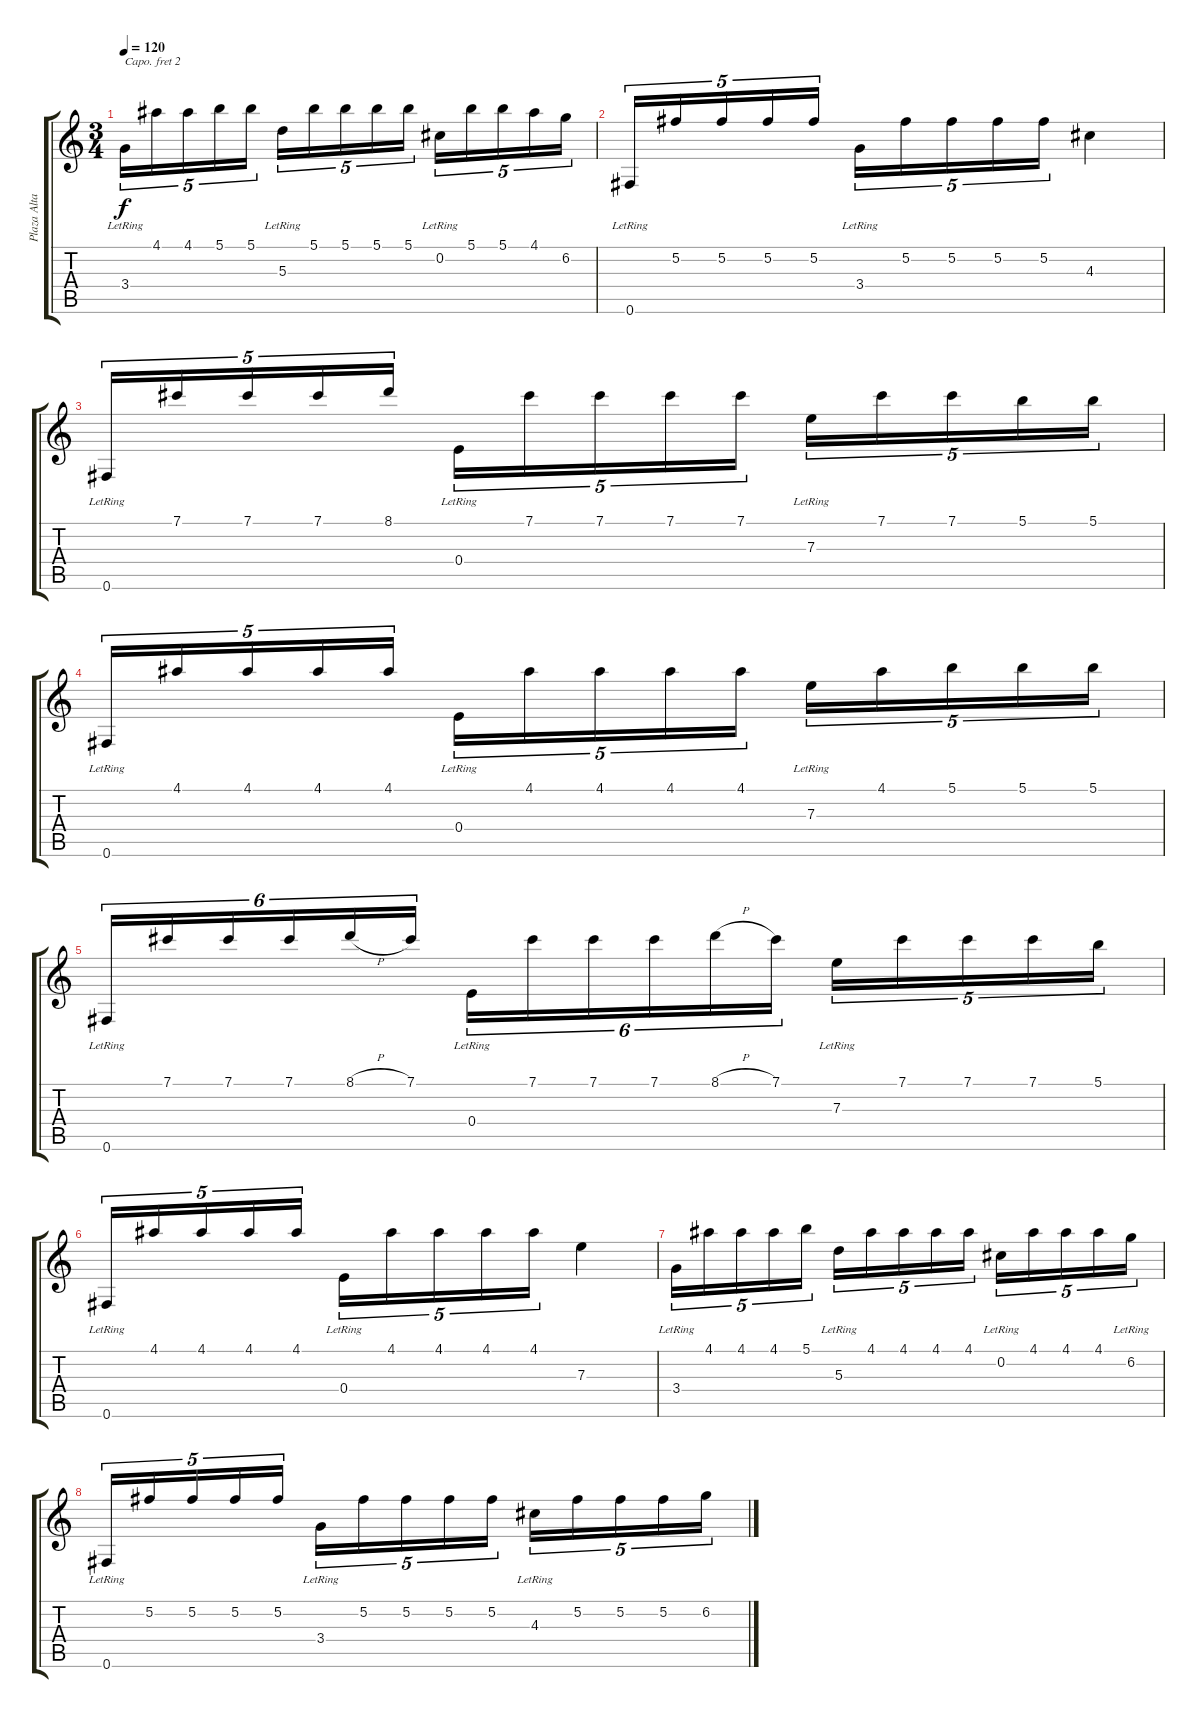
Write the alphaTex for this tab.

\track ("Plaza Alta" "Plaza Alta") {instrument acousticguitarnylon}
\staff {score tabs}
\capo 2
\tuning (E4 B3 G3 D3 A2 E2) {hide}
\ts (3 4)
\tempo 120
\clef g2
\ks c
3.4{lr}.16{tu (5 4) dy f} 4.1.16{tu (5 4)} 4.1.16{tu (5 4)} 5.1.16{tu (5 4)} 5.1.16{tu (5 4)} 5.3{lr}.16{tu (5 4)} 5.1.16{tu (5 4)} 5.1.16{tu (5 4)} 5.1.16{tu (5 4)} 5.1.16{tu (5 4)} 0.2{lr}.16{tu (5 4)} 5.1.16{tu (5 4)} 5.1.16{tu (5 4)} 4.1.16{tu (5 4)} 6.2.16{tu (5 4)} |
0.6{lr}.16{tu (5 4)} 5.2.16{tu (5 4)} 5.2.16{tu (5 4)} 5.2.16{tu (5 4)} 5.2.16{tu (5 4)} 3.4{lr}.16{tu (5 4)} 5.2.16{tu (5 4)} 5.2.16{tu (5 4)} 5.2.16{tu (5 4)} 5.2.16{tu (5 4)} 4.3.4 |
0.6{lr}.16{tu (5 4)} 7.1.16{tu (5 4)} 7.1.16{tu (5 4)} 7.1.16{tu (5 4)} 8.1.16{tu (5 4)} 0.4{lr}.16{tu (5 4)} 7.1.16{tu (5 4)} 7.1.16{tu (5 4)} 7.1.16{tu (5 4)} 7.1.16{tu (5 4)} 7.3{lr}.16{tu (5 4)} 7.1.16{tu (5 4)} 7.1.16{tu (5 4)} 5.1.16{tu (5 4)} 5.1.16{tu (5 4)} |
0.6{lr}.16{tu (5 4)} 4.1.16{tu (5 4)} 4.1.16{tu (5 4)} 4.1.16{tu (5 4)} 4.1.16{tu (5 4)} 0.4{lr}.16{tu (5 4)} 4.1.16{tu (5 4)} 4.1.16{tu (5 4)} 4.1.16{tu (5 4)} 4.1.16{tu (5 4)} 7.3{lr}.16{tu (5 4)} 4.1.16{tu (5 4)} 5.1.16{tu (5 4)} 5.1.16{tu (5 4)} 5.1.16{tu (5 4)} |
0.6{lr}.16{tu (6 4)} 7.1.16{tu (6 4)} 7.1.16{tu (6 4)} 7.1.16{tu (6 4)} 8.1{h}.16{tu (6 4)} 7.1.16{tu (6 4)} 0.4{lr}.16{tu (6 4)} 7.1.16{tu (6 4)} 7.1.16{tu (6 4)} 7.1.16{tu (6 4)} 8.1{h}.16{tu (6 4)} 7.1.16{tu (6 4)} 7.3{lr}.16{tu (5 4)} 7.1.16{tu (5 4)} 7.1.16{tu (5 4)} 7.1.16{tu (5 4)} 5.1.16{tu (5 4)} |
0.6{lr}.16{tu (5 4)} 4.1.16{tu (5 4)} 4.1.16{tu (5 4)} 4.1.16{tu (5 4)} 4.1.16{tu (5 4)} 0.4{lr}.16{tu (5 4)} 4.1.16{tu (5 4)} 4.1.16{tu (5 4)} 4.1.16{tu (5 4)} 4.1.16{tu (5 4)} 7.3.4 |
3.4{lr}.16{tu (5 4)} 4.1.16{tu (5 4)} 4.1.16{tu (5 4)} 4.1.16{tu (5 4)} 5.1.16{tu (5 4)} 5.3{lr}.16{tu (5 4)} 4.1.16{tu (5 4)} 4.1.16{tu (5 4)} 4.1.16{tu (5 4)} 4.1.16{tu (5 4)} 0.2{lr}.16{tu (5 4)} 4.1.16{tu (5 4)} 4.1.16{tu (5 4)} 4.1.16{tu (5 4)} 6.2{lr}.16{tu (5 4)} |
0.6{lr}.16{tu (5 4)} 5.2.16{tu (5 4)} 5.2.16{tu (5 4)} 5.2.16{tu (5 4)} 5.2.16{tu (5 4)} 3.4{lr}.16{tu (5 4)} 5.2.16{tu (5 4)} 5.2.16{tu (5 4)} 5.2.16{tu (5 4)} 5.2.16{tu (5 4)} 4.3{lr}.16{tu (5 4)} 5.2.16{tu (5 4)} 5.2.16{tu (5 4)} 5.2.16{tu (5 4)} 6.2.16{tu (5 4)}
